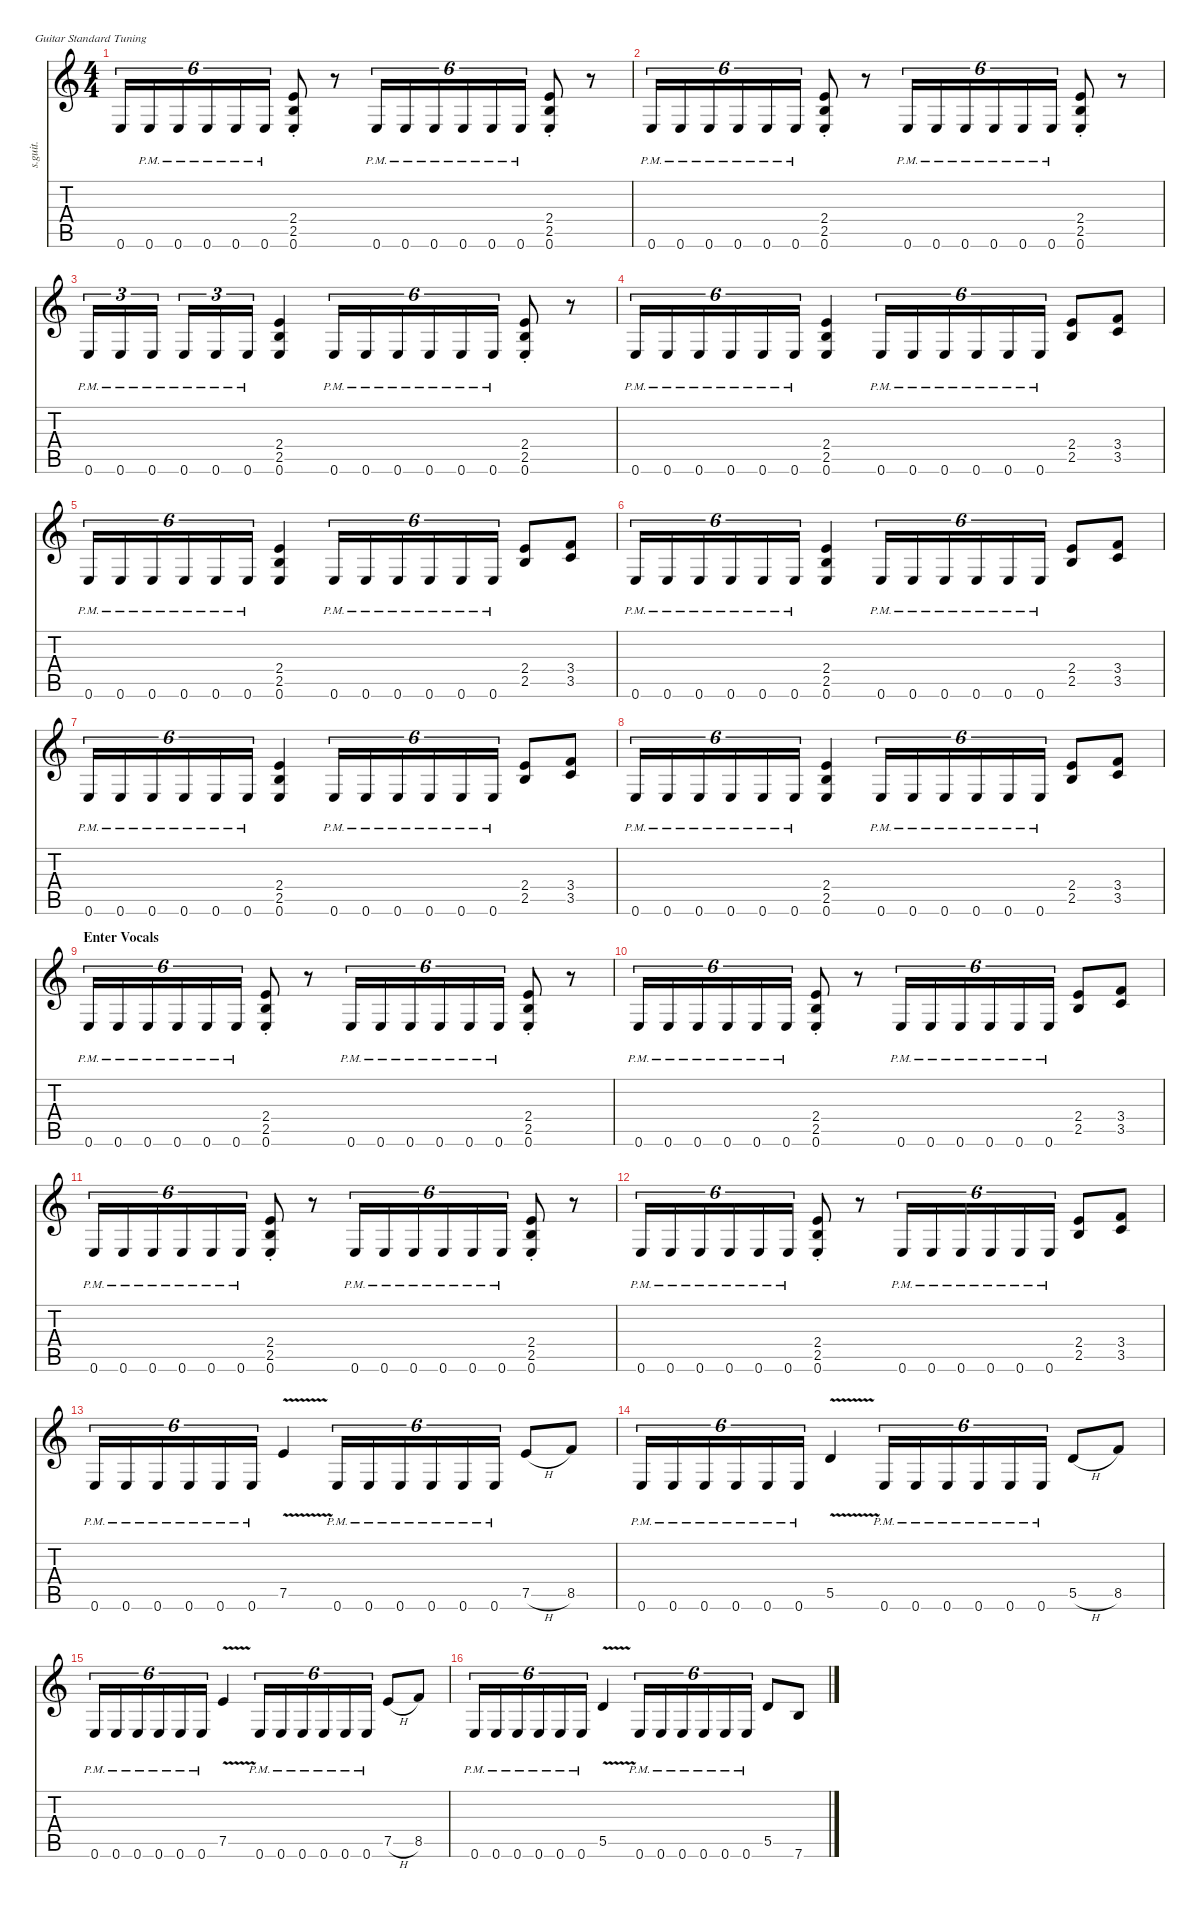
\defaultSystemsLayout 4
\hideDynamics
\bracketExtendMode nobrackets
\track ("James Hetfield - Rhythm Distortion" "s.guit.") {instrument distortionguitar}
\staff {score tabs}
\tuning (E4 B3 G3 D3 A2 E2)
\ts (4 4)
\tempo (108 hide)
\clef g2
\ks c
0.6.16{tu (6 4) lyrics (0 "") lyrics (1 "") lyrics (2 "") lyrics (3 "") lyrics (4 "") dy fff} 0.6{pm}.16{tu (6 4) lyrics (0 "") lyrics (1 "") lyrics (2 "") lyrics (3 "") lyrics (4 "") dy ff} 0.6{pm}.16{tu (6 4) lyrics (0 "") lyrics (1 "") lyrics (2 "") lyrics (3 "") lyrics (4 "") dy f} 0.6{pm}.16{tu (6 4) lyrics (0 "") lyrics (1 "") lyrics (2 "") lyrics (3 "") lyrics (4 "") dy fff} 0.6{pm}.16{tu (6 4) lyrics (0 "") lyrics (1 "") lyrics (2 "") lyrics (3 "") lyrics (4 "") dy f} 0.6{pm}.16{tu (6 4) lyrics (0 "") lyrics (1 "") lyrics (2 "") lyrics (3 "") lyrics (4 "") dy ff} (2.4{st} 2.5{st} 0.6{st}).8{lyrics (0 "") lyrics (1 "") lyrics (2 "") lyrics (3 "") lyrics (4 "") dy f} r.8 0.6{pm}.16{tu (6 4) lyrics (0 "") lyrics (1 "") lyrics (2 "") lyrics (3 "") lyrics (4 "") dy fff} 0.6{pm}.16{tu (6 4) lyrics (0 "") lyrics (1 "") lyrics (2 "") lyrics (3 "") lyrics (4 "") dy ff} 0.6{pm}.16{tu (6 4) lyrics (0 "") lyrics (1 "") lyrics (2 "") lyrics (3 "") lyrics (4 "") dy f} 0.6{pm}.16{tu (6 4) lyrics (0 "") lyrics (1 "") lyrics (2 "") lyrics (3 "") lyrics (4 "") dy fff} 0.6{pm}.16{tu (6 4) lyrics (0 "") lyrics (1 "") lyrics (2 "") lyrics (3 "") lyrics (4 "") dy f} 0.6{pm}.16{tu (6 4) lyrics (0 "") lyrics (1 "") lyrics (2 "") lyrics (3 "") lyrics (4 "") dy ff} (2.4{st} 2.5{st} 0.6{st}).8{lyrics (0 "") lyrics (1 "") lyrics (2 "") lyrics (3 "") lyrics (4 "") dy f} r.8 |
0.6{pm}.16{tu (6 4) lyrics (0 "") lyrics (1 "") lyrics (2 "") lyrics (3 "") lyrics (4 "") dy fff} 0.6{pm}.16{tu (6 4) lyrics (0 "") lyrics (1 "") lyrics (2 "") lyrics (3 "") lyrics (4 "") dy ff} 0.6{pm}.16{tu (6 4) lyrics (0 "") lyrics (1 "") lyrics (2 "") lyrics (3 "") lyrics (4 "") dy f} 0.6{pm}.16{tu (6 4) lyrics (0 "") lyrics (1 "") lyrics (2 "") lyrics (3 "") lyrics (4 "") dy fff} 0.6{pm}.16{tu (6 4) lyrics (0 "") lyrics (1 "") lyrics (2 "") lyrics (3 "") lyrics (4 "") dy f} 0.6{pm}.16{tu (6 4) lyrics (0 "") lyrics (1 "") lyrics (2 "") lyrics (3 "") lyrics (4 "") dy ff} (2.4{st} 2.5{st} 0.6{st}).8{lyrics (0 "") lyrics (1 "") lyrics (2 "") lyrics (3 "") lyrics (4 "") dy f} r.8 0.6{pm}.16{tu (6 4) lyrics (0 "") lyrics (1 "") lyrics (2 "") lyrics (3 "") lyrics (4 "") dy fff} 0.6{pm}.16{tu (6 4) lyrics (0 "") lyrics (1 "") lyrics (2 "") lyrics (3 "") lyrics (4 "") dy ff} 0.6{pm}.16{tu (6 4) lyrics (0 "") lyrics (1 "") lyrics (2 "") lyrics (3 "") lyrics (4 "") dy f} 0.6{pm}.16{tu (6 4) lyrics (0 "") lyrics (1 "") lyrics (2 "") lyrics (3 "") lyrics (4 "") dy fff} 0.6{pm}.16{tu (6 4) lyrics (0 "") lyrics (1 "") lyrics (2 "") lyrics (3 "") lyrics (4 "") dy f} 0.6{pm}.16{tu (6 4) lyrics (0 "") lyrics (1 "") lyrics (2 "") lyrics (3 "") lyrics (4 "") dy ff} (2.4{st} 2.5{st} 0.6{st}).8{lyrics (0 "") lyrics (1 "") lyrics (2 "") lyrics (3 "") lyrics (4 "") dy f} r.8 |
0.6{pm}.16{tu (3 2) lyrics (0 "") lyrics (1 "") lyrics (2 "") lyrics (3 "") lyrics (4 "") dy fff} 0.6{pm}.16{tu (3 2) lyrics (0 "") lyrics (1 "") lyrics (2 "") lyrics (3 "") lyrics (4 "") dy ff} 0.6{pm}.16{tu (3 2) lyrics (0 "") lyrics (1 "") lyrics (2 "") lyrics (3 "") lyrics (4 "") dy f} 0.6{pm}.16{tu (3 2) lyrics (0 "") lyrics (1 "") lyrics (2 "") lyrics (3 "") lyrics (4 "") dy fff} 0.6{pm}.16{tu (3 2) lyrics (0 "") lyrics (1 "") lyrics (2 "") lyrics (3 "") lyrics (4 "") dy f} 0.6{pm}.16{tu (3 2) lyrics (0 "") lyrics (1 "") lyrics (2 "") lyrics (3 "") lyrics (4 "") dy ff} (2.4 2.5 0.6).4{lyrics (0 "") lyrics (1 "") lyrics (2 "") lyrics (3 "") lyrics (4 "") dy fff} 0.6{pm}.16{tu (6 4) lyrics (0 "") lyrics (1 "") lyrics (2 "") lyrics (3 "") lyrics (4 "")} 0.6{pm}.16{tu (6 4) lyrics (0 "") lyrics (1 "") lyrics (2 "") lyrics (3 "") lyrics (4 "") dy ff} 0.6{pm}.16{tu (6 4) lyrics (0 "") lyrics (1 "") lyrics (2 "") lyrics (3 "") lyrics (4 "") dy f} 0.6{pm}.16{tu (6 4) lyrics (0 "") lyrics (1 "") lyrics (2 "") lyrics (3 "") lyrics (4 "") dy fff} 0.6{pm}.16{tu (6 4) lyrics (0 "") lyrics (1 "") lyrics (2 "") lyrics (3 "") lyrics (4 "") dy f} 0.6{pm}.16{tu (6 4) lyrics (0 "") lyrics (1 "") lyrics (2 "") lyrics (3 "") lyrics (4 "") dy ff} (2.4{st} 2.5{st} 0.6{st}).8{lyrics (0 "") lyrics (1 "") lyrics (2 "") lyrics (3 "") lyrics (4 "") dy f} r.8 |
0.6{pm}.16{tu (6 4) lyrics (0 "") lyrics (1 "") lyrics (2 "") lyrics (3 "") lyrics (4 "") dy fff} 0.6{pm}.16{tu (6 4) lyrics (0 "") lyrics (1 "") lyrics (2 "") lyrics (3 "") lyrics (4 "") dy ff} 0.6{pm}.16{tu (6 4) lyrics (0 "") lyrics (1 "") lyrics (2 "") lyrics (3 "") lyrics (4 "") dy f} 0.6{pm}.16{tu (6 4) lyrics (0 "") lyrics (1 "") lyrics (2 "") lyrics (3 "") lyrics (4 "") dy fff} 0.6{pm}.16{tu (6 4) lyrics (0 "") lyrics (1 "") lyrics (2 "") lyrics (3 "") lyrics (4 "") dy f} 0.6{pm}.16{tu (6 4) lyrics (0 "") lyrics (1 "") lyrics (2 "") lyrics (3 "") lyrics (4 "") dy ff} (2.4 2.5 0.6).4{lyrics (0 "") lyrics (1 "") lyrics (2 "") lyrics (3 "") lyrics (4 "") dy f} 0.6{pm}.16{tu (6 4) lyrics (0 "") lyrics (1 "") lyrics (2 "") lyrics (3 "") lyrics (4 "") dy fff} 0.6{pm}.16{tu (6 4) lyrics (0 "") lyrics (1 "") lyrics (2 "") lyrics (3 "") lyrics (4 "") dy ff} 0.6{pm}.16{tu (6 4) lyrics (0 "") lyrics (1 "") lyrics (2 "") lyrics (3 "") lyrics (4 "") dy f} 0.6{pm}.16{tu (6 4) lyrics (0 "") lyrics (1 "") lyrics (2 "") lyrics (3 "") lyrics (4 "") dy ff} 0.6{pm}.16{tu (6 4) lyrics (0 "") lyrics (1 "") lyrics (2 "") lyrics (3 "") lyrics (4 "")} 0.6{pm}.16{tu (6 4) lyrics (0 "") lyrics (1 "") lyrics (2 "") lyrics (3 "") lyrics (4 "") dy f} (2.4 2.5).8{lyrics (0 "") lyrics (1 "") lyrics (2 "") lyrics (3 "") lyrics (4 "")} (3.4 3.5).8{lyrics (0 "") lyrics (1 "") lyrics (2 "") lyrics (3 "") lyrics (4 "")} |
0.6{pm}.16{tu (6 4) lyrics (0 "") lyrics (1 "") lyrics (2 "") lyrics (3 "") lyrics (4 "") dy fff} 0.6{pm}.16{tu (6 4) lyrics (0 "") lyrics (1 "") lyrics (2 "") lyrics (3 "") lyrics (4 "") dy ff} 0.6{pm}.16{tu (6 4) lyrics (0 "") lyrics (1 "") lyrics (2 "") lyrics (3 "") lyrics (4 "") dy f} 0.6{pm}.16{tu (6 4) lyrics (0 "") lyrics (1 "") lyrics (2 "") lyrics (3 "") lyrics (4 "") dy fff} 0.6{pm}.16{tu (6 4) lyrics (0 "") lyrics (1 "") lyrics (2 "") lyrics (3 "") lyrics (4 "") dy f} 0.6{pm}.16{tu (6 4) lyrics (0 "") lyrics (1 "") lyrics (2 "") lyrics (3 "") lyrics (4 "") dy ff} (2.4 2.5 0.6).4{lyrics (0 "") lyrics (1 "") lyrics (2 "") lyrics (3 "") lyrics (4 "") dy f} 0.6{pm}.16{tu (6 4) lyrics (0 "") lyrics (1 "") lyrics (2 "") lyrics (3 "") lyrics (4 "") dy fff} 0.6{pm}.16{tu (6 4) lyrics (0 "") lyrics (1 "") lyrics (2 "") lyrics (3 "") lyrics (4 "") dy ff} 0.6{pm}.16{tu (6 4) lyrics (0 "") lyrics (1 "") lyrics (2 "") lyrics (3 "") lyrics (4 "") dy f} 0.6{pm}.16{tu (6 4) lyrics (0 "") lyrics (1 "") lyrics (2 "") lyrics (3 "") lyrics (4 "") dy ff} 0.6{pm}.16{tu (6 4) lyrics (0 "") lyrics (1 "") lyrics (2 "") lyrics (3 "") lyrics (4 "")} 0.6{pm}.16{tu (6 4) lyrics (0 "") lyrics (1 "") lyrics (2 "") lyrics (3 "") lyrics (4 "") dy f} (2.4 2.5).8{lyrics (0 "") lyrics (1 "") lyrics (2 "") lyrics (3 "") lyrics (4 "")} (3.4 3.5).8{lyrics (0 "") lyrics (1 "") lyrics (2 "") lyrics (3 "") lyrics (4 "")} |
0.6{pm}.16{tu (6 4) lyrics (0 "") lyrics (1 "") lyrics (2 "") lyrics (3 "") lyrics (4 "") dy fff} 0.6{pm}.16{tu (6 4) lyrics (0 "") lyrics (1 "") lyrics (2 "") lyrics (3 "") lyrics (4 "") dy ff} 0.6{pm}.16{tu (6 4) lyrics (0 "") lyrics (1 "") lyrics (2 "") lyrics (3 "") lyrics (4 "") dy f} 0.6{pm}.16{tu (6 4) lyrics (0 "") lyrics (1 "") lyrics (2 "") lyrics (3 "") lyrics (4 "") dy fff} 0.6{pm}.16{tu (6 4) lyrics (0 "") lyrics (1 "") lyrics (2 "") lyrics (3 "") lyrics (4 "") dy f} 0.6{pm}.16{tu (6 4) lyrics (0 "") lyrics (1 "") lyrics (2 "") lyrics (3 "") lyrics (4 "") dy ff} (2.4 2.5 0.6).4{lyrics (0 "") lyrics (1 "") lyrics (2 "") lyrics (3 "") lyrics (4 "") dy f} 0.6{pm}.16{tu (6 4) lyrics (0 "") lyrics (1 "") lyrics (2 "") lyrics (3 "") lyrics (4 "") dy fff} 0.6{pm}.16{tu (6 4) lyrics (0 "") lyrics (1 "") lyrics (2 "") lyrics (3 "") lyrics (4 "") dy ff} 0.6{pm}.16{tu (6 4) lyrics (0 "") lyrics (1 "") lyrics (2 "") lyrics (3 "") lyrics (4 "") dy f} 0.6{pm}.16{tu (6 4) lyrics (0 "") lyrics (1 "") lyrics (2 "") lyrics (3 "") lyrics (4 "") dy ff} 0.6{pm}.16{tu (6 4) lyrics (0 "") lyrics (1 "") lyrics (2 "") lyrics (3 "") lyrics (4 "")} 0.6{pm}.16{tu (6 4) lyrics (0 "") lyrics (1 "") lyrics (2 "") lyrics (3 "") lyrics (4 "") dy f} (2.4 2.5).8{lyrics (0 "") lyrics (1 "") lyrics (2 "") lyrics (3 "") lyrics (4 "")} (3.4 3.5).8{lyrics (0 "") lyrics (1 "") lyrics (2 "") lyrics (3 "") lyrics (4 "")} |
0.6{pm}.16{tu (6 4) lyrics (0 "") lyrics (1 "") lyrics (2 "") lyrics (3 "") lyrics (4 "") dy fff} 0.6{pm}.16{tu (6 4) lyrics (0 "") lyrics (1 "") lyrics (2 "") lyrics (3 "") lyrics (4 "") dy ff} 0.6{pm}.16{tu (6 4) lyrics (0 "") lyrics (1 "") lyrics (2 "") lyrics (3 "") lyrics (4 "") dy f} 0.6{pm}.16{tu (6 4) lyrics (0 "") lyrics (1 "") lyrics (2 "") lyrics (3 "") lyrics (4 "") dy fff} 0.6{pm}.16{tu (6 4) lyrics (0 "") lyrics (1 "") lyrics (2 "") lyrics (3 "") lyrics (4 "") dy f} 0.6{pm}.16{tu (6 4) lyrics (0 "") lyrics (1 "") lyrics (2 "") lyrics (3 "") lyrics (4 "") dy ff} (2.4 2.5 0.6).4{lyrics (0 "") lyrics (1 "") lyrics (2 "") lyrics (3 "") lyrics (4 "") dy f} 0.6{pm}.16{tu (6 4) lyrics (0 "") lyrics (1 "") lyrics (2 "") lyrics (3 "") lyrics (4 "") dy fff} 0.6{pm}.16{tu (6 4) lyrics (0 "") lyrics (1 "") lyrics (2 "") lyrics (3 "") lyrics (4 "") dy ff} 0.6{pm}.16{tu (6 4) lyrics (0 "") lyrics (1 "") lyrics (2 "") lyrics (3 "") lyrics (4 "") dy f} 0.6{pm}.16{tu (6 4) lyrics (0 "") lyrics (1 "") lyrics (2 "") lyrics (3 "") lyrics (4 "") dy ff} 0.6{pm}.16{tu (6 4) lyrics (0 "") lyrics (1 "") lyrics (2 "") lyrics (3 "") lyrics (4 "")} 0.6{pm}.16{tu (6 4) lyrics (0 "") lyrics (1 "") lyrics (2 "") lyrics (3 "") lyrics (4 "") dy f} (2.4 2.5).8{lyrics (0 "") lyrics (1 "") lyrics (2 "") lyrics (3 "") lyrics (4 "")} (3.4 3.5).8{lyrics (0 "") lyrics (1 "") lyrics (2 "") lyrics (3 "") lyrics (4 "")} |
0.6{pm}.16{tu (6 4) lyrics (0 "") lyrics (1 "") lyrics (2 "") lyrics (3 "") lyrics (4 "") dy fff} 0.6{pm}.16{tu (6 4) lyrics (0 "") lyrics (1 "") lyrics (2 "") lyrics (3 "") lyrics (4 "") dy ff} 0.6{pm}.16{tu (6 4) lyrics (0 "") lyrics (1 "") lyrics (2 "") lyrics (3 "") lyrics (4 "") dy f} 0.6{pm}.16{tu (6 4) lyrics (0 "") lyrics (1 "") lyrics (2 "") lyrics (3 "") lyrics (4 "") dy fff} 0.6{pm}.16{tu (6 4) lyrics (0 "") lyrics (1 "") lyrics (2 "") lyrics (3 "") lyrics (4 "") dy f} 0.6{pm}.16{tu (6 4) lyrics (0 "") lyrics (1 "") lyrics (2 "") lyrics (3 "") lyrics (4 "") dy ff} (2.4 2.5 0.6).4{lyrics (0 "") lyrics (1 "") lyrics (2 "") lyrics (3 "") lyrics (4 "") dy f} 0.6{pm}.16{tu (6 4) lyrics (0 "") lyrics (1 "") lyrics (2 "") lyrics (3 "") lyrics (4 "") dy fff} 0.6{pm}.16{tu (6 4) lyrics (0 "") lyrics (1 "") lyrics (2 "") lyrics (3 "") lyrics (4 "") dy ff} 0.6{pm}.16{tu (6 4) lyrics (0 "") lyrics (1 "") lyrics (2 "") lyrics (3 "") lyrics (4 "") dy f} 0.6{pm}.16{tu (6 4) lyrics (0 "") lyrics (1 "") lyrics (2 "") lyrics (3 "") lyrics (4 "") dy ff} 0.6{pm}.16{tu (6 4) lyrics (0 "") lyrics (1 "") lyrics (2 "") lyrics (3 "") lyrics (4 "")} 0.6{pm}.16{tu (6 4) lyrics (0 "") lyrics (1 "") lyrics (2 "") lyrics (3 "") lyrics (4 "") dy f} (2.4 2.5).8{lyrics (0 "") lyrics (1 "") lyrics (2 "") lyrics (3 "") lyrics (4 "")} (3.4 3.5).8{lyrics (0 "") lyrics (1 "") lyrics (2 "") lyrics (3 "") lyrics (4 "")} |
\section ("" "Enter Vocals")
0.6{pm}.16{tu (6 4) lyrics (0 "") lyrics (1 "") lyrics (2 "") lyrics (3 "") lyrics (4 "") dy fff} 0.6{pm}.16{tu (6 4) lyrics (0 "") lyrics (1 "") lyrics (2 "") lyrics (3 "") lyrics (4 "") dy ff} 0.6{pm}.16{tu (6 4) lyrics (0 "") lyrics (1 "") lyrics (2 "") lyrics (3 "") lyrics (4 "") dy f} 0.6{pm}.16{tu (6 4) lyrics (0 "") lyrics (1 "") lyrics (2 "") lyrics (3 "") lyrics (4 "") dy fff} 0.6{pm}.16{tu (6 4) lyrics (0 "") lyrics (1 "") lyrics (2 "") lyrics (3 "") lyrics (4 "") dy f} 0.6{pm}.16{tu (6 4) lyrics (0 "") lyrics (1 "") lyrics (2 "") lyrics (3 "") lyrics (4 "") dy ff} (2.4{st} 2.5{st} 0.6{st}).8{lyrics (0 "") lyrics (1 "") lyrics (2 "") lyrics (3 "") lyrics (4 "") dy f} r.8 0.6{pm}.16{tu (6 4) lyrics (0 "") lyrics (1 "") lyrics (2 "") lyrics (3 "") lyrics (4 "") dy fff} 0.6{pm}.16{tu (6 4) lyrics (0 "") lyrics (1 "") lyrics (2 "") lyrics (3 "") lyrics (4 "") dy ff} 0.6{pm}.16{tu (6 4) lyrics (0 "") lyrics (1 "") lyrics (2 "") lyrics (3 "") lyrics (4 "") dy f} 0.6{pm}.16{tu (6 4) lyrics (0 "") lyrics (1 "") lyrics (2 "") lyrics (3 "") lyrics (4 "") dy fff} 0.6{pm}.16{tu (6 4) lyrics (0 "") lyrics (1 "") lyrics (2 "") lyrics (3 "") lyrics (4 "") dy f} 0.6{pm}.16{tu (6 4) lyrics (0 "") lyrics (1 "") lyrics (2 "") lyrics (3 "") lyrics (4 "") dy ff} (2.4{st} 2.5{st} 0.6{st}).8{lyrics (0 "") lyrics (1 "") lyrics (2 "") lyrics (3 "") lyrics (4 "") dy f} r.8 |
0.6{pm}.16{tu (6 4) lyrics (0 "") lyrics (1 "") lyrics (2 "") lyrics (3 "") lyrics (4 "") dy fff} 0.6{pm}.16{tu (6 4) lyrics (0 "") lyrics (1 "") lyrics (2 "") lyrics (3 "") lyrics (4 "") dy ff} 0.6{pm}.16{tu (6 4) lyrics (0 "") lyrics (1 "") lyrics (2 "") lyrics (3 "") lyrics (4 "") dy f} 0.6{pm}.16{tu (6 4) lyrics (0 "") lyrics (1 "") lyrics (2 "") lyrics (3 "") lyrics (4 "") dy fff} 0.6{pm}.16{tu (6 4) lyrics (0 "") lyrics (1 "") lyrics (2 "") lyrics (3 "") lyrics (4 "") dy f} 0.6{pm}.16{tu (6 4) lyrics (0 "") lyrics (1 "") lyrics (2 "") lyrics (3 "") lyrics (4 "") dy ff} (2.4{st} 2.5{st} 0.6{st}).8{lyrics (0 "") lyrics (1 "") lyrics (2 "") lyrics (3 "") lyrics (4 "") dy f} r.8 0.6{pm}.16{tu (6 4) lyrics (0 "") lyrics (1 "") lyrics (2 "") lyrics (3 "") lyrics (4 "") dy fff} 0.6{pm}.16{tu (6 4) lyrics (0 "") lyrics (1 "") lyrics (2 "") lyrics (3 "") lyrics (4 "") dy ff} 0.6{pm}.16{tu (6 4) lyrics (0 "") lyrics (1 "") lyrics (2 "") lyrics (3 "") lyrics (4 "") dy f} 0.6{pm}.16{tu (6 4) lyrics (0 "") lyrics (1 "") lyrics (2 "") lyrics (3 "") lyrics (4 "") dy ff} 0.6{pm}.16{tu (6 4) lyrics (0 "") lyrics (1 "") lyrics (2 "") lyrics (3 "") lyrics (4 "")} 0.6{pm}.16{tu (6 4) lyrics (0 "") lyrics (1 "") lyrics (2 "") lyrics (3 "") lyrics (4 "") dy f} (2.4 2.5).8{lyrics (0 "") lyrics (1 "") lyrics (2 "") lyrics (3 "") lyrics (4 "")} (3.4 3.5).8{lyrics (0 "") lyrics (1 "") lyrics (2 "") lyrics (3 "") lyrics (4 "")} |
0.6{pm}.16{tu (6 4) lyrics (0 "") lyrics (1 "") lyrics (2 "") lyrics (3 "") lyrics (4 "") dy fff} 0.6{pm}.16{tu (6 4) lyrics (0 "") lyrics (1 "") lyrics (2 "") lyrics (3 "") lyrics (4 "") dy ff} 0.6{pm}.16{tu (6 4) lyrics (0 "") lyrics (1 "") lyrics (2 "") lyrics (3 "") lyrics (4 "") dy f} 0.6{pm}.16{tu (6 4) lyrics (0 "") lyrics (1 "") lyrics (2 "") lyrics (3 "") lyrics (4 "") dy fff} 0.6{pm}.16{tu (6 4) lyrics (0 "") lyrics (1 "") lyrics (2 "") lyrics (3 "") lyrics (4 "") dy f} 0.6{pm}.16{tu (6 4) lyrics (0 "") lyrics (1 "") lyrics (2 "") lyrics (3 "") lyrics (4 "") dy ff} (2.4{st} 2.5{st} 0.6{st}).8{lyrics (0 "") lyrics (1 "") lyrics (2 "") lyrics (3 "") lyrics (4 "") dy f} r.8 0.6{pm}.16{tu (6 4) lyrics (0 "") lyrics (1 "") lyrics (2 "") lyrics (3 "") lyrics (4 "") dy fff} 0.6{pm}.16{tu (6 4) lyrics (0 "") lyrics (1 "") lyrics (2 "") lyrics (3 "") lyrics (4 "") dy ff} 0.6{pm}.16{tu (6 4) lyrics (0 "") lyrics (1 "") lyrics (2 "") lyrics (3 "") lyrics (4 "") dy f} 0.6{pm}.16{tu (6 4) lyrics (0 "") lyrics (1 "") lyrics (2 "") lyrics (3 "") lyrics (4 "") dy fff} 0.6{pm}.16{tu (6 4) lyrics (0 "") lyrics (1 "") lyrics (2 "") lyrics (3 "") lyrics (4 "") dy f} 0.6{pm}.16{tu (6 4) lyrics (0 "") lyrics (1 "") lyrics (2 "") lyrics (3 "") lyrics (4 "") dy ff} (2.4{st} 2.5{st} 0.6{st}).8{lyrics (0 "") lyrics (1 "") lyrics (2 "") lyrics (3 "") lyrics (4 "") dy f} r.8 |
0.6{pm}.16{tu (6 4) lyrics (0 "") lyrics (1 "") lyrics (2 "") lyrics (3 "") lyrics (4 "") dy fff} 0.6{pm}.16{tu (6 4) lyrics (0 "") lyrics (1 "") lyrics (2 "") lyrics (3 "") lyrics (4 "") dy ff} 0.6{pm}.16{tu (6 4) lyrics (0 "") lyrics (1 "") lyrics (2 "") lyrics (3 "") lyrics (4 "") dy f} 0.6{pm}.16{tu (6 4) lyrics (0 "") lyrics (1 "") lyrics (2 "") lyrics (3 "") lyrics (4 "") dy fff} 0.6{pm}.16{tu (6 4) lyrics (0 "") lyrics (1 "") lyrics (2 "") lyrics (3 "") lyrics (4 "") dy f} 0.6{pm}.16{tu (6 4) lyrics (0 "") lyrics (1 "") lyrics (2 "") lyrics (3 "") lyrics (4 "") dy ff} (2.4{st} 2.5{st} 0.6{st}).8{lyrics (0 "") lyrics (1 "") lyrics (2 "") lyrics (3 "") lyrics (4 "") dy f} r.8 0.6{pm}.16{tu (6 4) lyrics (0 "") lyrics (1 "") lyrics (2 "") lyrics (3 "") lyrics (4 "") dy fff} 0.6{pm}.16{tu (6 4) lyrics (0 "") lyrics (1 "") lyrics (2 "") lyrics (3 "") lyrics (4 "") dy ff} 0.6{pm}.16{tu (6 4) lyrics (0 "") lyrics (1 "") lyrics (2 "") lyrics (3 "") lyrics (4 "") dy f} 0.6{pm}.16{tu (6 4) lyrics (0 "") lyrics (1 "") lyrics (2 "") lyrics (3 "") lyrics (4 "") dy ff} 0.6{pm}.16{tu (6 4) lyrics (0 "") lyrics (1 "") lyrics (2 "") lyrics (3 "") lyrics (4 "")} 0.6{pm}.16{tu (6 4) lyrics (0 "") lyrics (1 "") lyrics (2 "") lyrics (3 "") lyrics (4 "") dy f} (2.4 2.5).8{lyrics (0 "") lyrics (1 "") lyrics (2 "") lyrics (3 "") lyrics (4 "")} (3.4 3.5).8{lyrics (0 "") lyrics (1 "") lyrics (2 "") lyrics (3 "") lyrics (4 "")} |
0.6{pm}.16{tu (6 4) lyrics (0 "") lyrics (1 "") lyrics (2 "") lyrics (3 "") lyrics (4 "") dy fff} 0.6{pm}.16{tu (6 4) lyrics (0 "") lyrics (1 "") lyrics (2 "") lyrics (3 "") lyrics (4 "") dy ff} 0.6{pm}.16{tu (6 4) lyrics (0 "") lyrics (1 "") lyrics (2 "") lyrics (3 "") lyrics (4 "") dy f} 0.6{pm}.16{tu (6 4) lyrics (0 "") lyrics (1 "") lyrics (2 "") lyrics (3 "") lyrics (4 "") dy fff} 0.6{pm}.16{tu (6 4) lyrics (0 "") lyrics (1 "") lyrics (2 "") lyrics (3 "") lyrics (4 "") dy f} 0.6{pm}.16{tu (6 4) lyrics (0 "") lyrics (1 "") lyrics (2 "") lyrics (3 "") lyrics (4 "") dy ff} 7.5{v}.4{lyrics (0 "") lyrics (1 "") lyrics (2 "") lyrics (3 "") lyrics (4 "") dy fff} 0.6{pm}.16{tu (6 4) lyrics (0 "") lyrics (1 "") lyrics (2 "") lyrics (3 "") lyrics (4 "")} 0.6{pm}.16{tu (6 4) lyrics (0 "") lyrics (1 "") lyrics (2 "") lyrics (3 "") lyrics (4 "") dy ff} 0.6{pm}.16{tu (6 4) lyrics (0 "") lyrics (1 "") lyrics (2 "") lyrics (3 "") lyrics (4 "") dy f} 0.6{pm}.16{tu (6 4) lyrics (0 "") lyrics (1 "") lyrics (2 "") lyrics (3 "") lyrics (4 "") dy ff} 0.6{pm}.16{tu (6 4) lyrics (0 "") lyrics (1 "") lyrics (2 "") lyrics (3 "") lyrics (4 "")} 0.6{pm}.16{tu (6 4) lyrics (0 "") lyrics (1 "") lyrics (2 "") lyrics (3 "") lyrics (4 "") dy f} 7.5{h}.8{lyrics (0 "") lyrics (1 "") lyrics (2 "") lyrics (3 "") lyrics (4 "") dy fff} 8.5.8{lyrics (0 "") lyrics (1 "") lyrics (2 "") lyrics (3 "") lyrics (4 "")} |
0.6{pm}.16{tu (6 4) lyrics (0 "") lyrics (1 "") lyrics (2 "") lyrics (3 "") lyrics (4 "")} 0.6{pm}.16{tu (6 4) lyrics (0 "") lyrics (1 "") lyrics (2 "") lyrics (3 "") lyrics (4 "") dy ff} 0.6{pm}.16{tu (6 4) lyrics (0 "") lyrics (1 "") lyrics (2 "") lyrics (3 "") lyrics (4 "") dy f} 0.6{pm}.16{tu (6 4) lyrics (0 "") lyrics (1 "") lyrics (2 "") lyrics (3 "") lyrics (4 "") dy fff} 0.6{pm}.16{tu (6 4) lyrics (0 "") lyrics (1 "") lyrics (2 "") lyrics (3 "") lyrics (4 "") dy f} 0.6{pm}.16{tu (6 4) lyrics (0 "") lyrics (1 "") lyrics (2 "") lyrics (3 "") lyrics (4 "") dy ff} 5.5{v}.4{lyrics (0 "") lyrics (1 "") lyrics (2 "") lyrics (3 "") lyrics (4 "") dy fff} 0.6{pm}.16{tu (6 4) lyrics (0 "") lyrics (1 "") lyrics (2 "") lyrics (3 "") lyrics (4 "")} 0.6{pm}.16{tu (6 4) lyrics (0 "") lyrics (1 "") lyrics (2 "") lyrics (3 "") lyrics (4 "") dy ff} 0.6{pm}.16{tu (6 4) lyrics (0 "") lyrics (1 "") lyrics (2 "") lyrics (3 "") lyrics (4 "") dy f} 0.6{pm}.16{tu (6 4) lyrics (0 "") lyrics (1 "") lyrics (2 "") lyrics (3 "") lyrics (4 "") dy ff} 0.6{pm}.16{tu (6 4) lyrics (0 "") lyrics (1 "") lyrics (2 "") lyrics (3 "") lyrics (4 "")} 0.6{pm}.16{tu (6 4) lyrics (0 "") lyrics (1 "") lyrics (2 "") lyrics (3 "") lyrics (4 "") dy f} 5.5{h}.8{lyrics (0 "") lyrics (1 "") lyrics (2 "") lyrics (3 "") lyrics (4 "") dy fff} 8.5.8{lyrics (0 "") lyrics (1 "") lyrics (2 "") lyrics (3 "") lyrics (4 "")} |
0.6{pm}.16{tu (6 4) lyrics (0 "") lyrics (1 "") lyrics (2 "") lyrics (3 "") lyrics (4 "")} 0.6{pm}.16{tu (6 4) lyrics (0 "") lyrics (1 "") lyrics (2 "") lyrics (3 "") lyrics (4 "") dy ff} 0.6{pm}.16{tu (6 4) lyrics (0 "") lyrics (1 "") lyrics (2 "") lyrics (3 "") lyrics (4 "") dy f} 0.6{pm}.16{tu (6 4) lyrics (0 "") lyrics (1 "") lyrics (2 "") lyrics (3 "") lyrics (4 "") dy fff} 0.6{pm}.16{tu (6 4) lyrics (0 "") lyrics (1 "") lyrics (2 "") lyrics (3 "") lyrics (4 "") dy f} 0.6{pm}.16{tu (6 4) lyrics (0 "") lyrics (1 "") lyrics (2 "") lyrics (3 "") lyrics (4 "") dy ff} 7.5{v}.4{lyrics (0 "") lyrics (1 "") lyrics (2 "") lyrics (3 "") lyrics (4 "") dy fff} 0.6{pm}.16{tu (6 4) lyrics (0 "") lyrics (1 "") lyrics (2 "") lyrics (3 "") lyrics (4 "")} 0.6{pm}.16{tu (6 4) lyrics (0 "") lyrics (1 "") lyrics (2 "") lyrics (3 "") lyrics (4 "") dy ff} 0.6{pm}.16{tu (6 4) lyrics (0 "") lyrics (1 "") lyrics (2 "") lyrics (3 "") lyrics (4 "") dy f} 0.6{pm}.16{tu (6 4) lyrics (0 "") lyrics (1 "") lyrics (2 "") lyrics (3 "") lyrics (4 "") dy ff} 0.6{pm}.16{tu (6 4) lyrics (0 "") lyrics (1 "") lyrics (2 "") lyrics (3 "") lyrics (4 "")} 0.6{pm}.16{tu (6 4) lyrics (0 "") lyrics (1 "") lyrics (2 "") lyrics (3 "") lyrics (4 "") dy f} 7.5{h}.8{lyrics (0 "") lyrics (1 "") lyrics (2 "") lyrics (3 "") lyrics (4 "") dy fff} 8.5.8{lyrics (0 "") lyrics (1 "") lyrics (2 "") lyrics (3 "") lyrics (4 "")} |
0.6{pm}.16{tu (6 4) lyrics (0 "") lyrics (1 "") lyrics (2 "") lyrics (3 "") lyrics (4 "")} 0.6{pm}.16{tu (6 4) lyrics (0 "") lyrics (1 "") lyrics (2 "") lyrics (3 "") lyrics (4 "") dy ff} 0.6{pm}.16{tu (6 4) lyrics (0 "") lyrics (1 "") lyrics (2 "") lyrics (3 "") lyrics (4 "") dy f} 0.6{pm}.16{tu (6 4) lyrics (0 "") lyrics (1 "") lyrics (2 "") lyrics (3 "") lyrics (4 "") dy fff} 0.6{pm}.16{tu (6 4) lyrics (0 "") lyrics (1 "") lyrics (2 "") lyrics (3 "") lyrics (4 "") dy f} 0.6{pm}.16{tu (6 4) lyrics (0 "") lyrics (1 "") lyrics (2 "") lyrics (3 "") lyrics (4 "") dy ff} 5.5{v}.4{lyrics (0 "") lyrics (1 "") lyrics (2 "") lyrics (3 "") lyrics (4 "") dy fff} 0.6{pm}.16{tu (6 4) lyrics (0 "") lyrics (1 "") lyrics (2 "") lyrics (3 "") lyrics (4 "")} 0.6{pm}.16{tu (6 4) lyrics (0 "") lyrics (1 "") lyrics (2 "") lyrics (3 "") lyrics (4 "") dy ff} 0.6{pm}.16{tu (6 4) lyrics (0 "") lyrics (1 "") lyrics (2 "") lyrics (3 "") lyrics (4 "") dy f} 0.6{pm}.16{tu (6 4) lyrics (0 "") lyrics (1 "") lyrics (2 "") lyrics (3 "") lyrics (4 "") dy ff} 0.6{pm}.16{tu (6 4) lyrics (0 "") lyrics (1 "") lyrics (2 "") lyrics (3 "") lyrics (4 "")} 0.6{pm}.16{tu (6 4) lyrics (0 "") lyrics (1 "") lyrics (2 "") lyrics (3 "") lyrics (4 "") dy f} 5.5.8{lyrics (0 "") lyrics (1 "") lyrics (2 "") lyrics (3 "") lyrics (4 "") dy fff} 7.6.8{lyrics (0 "") lyrics (1 "") lyrics (2 "") lyrics (3 "") lyrics (4 "") dy f}
